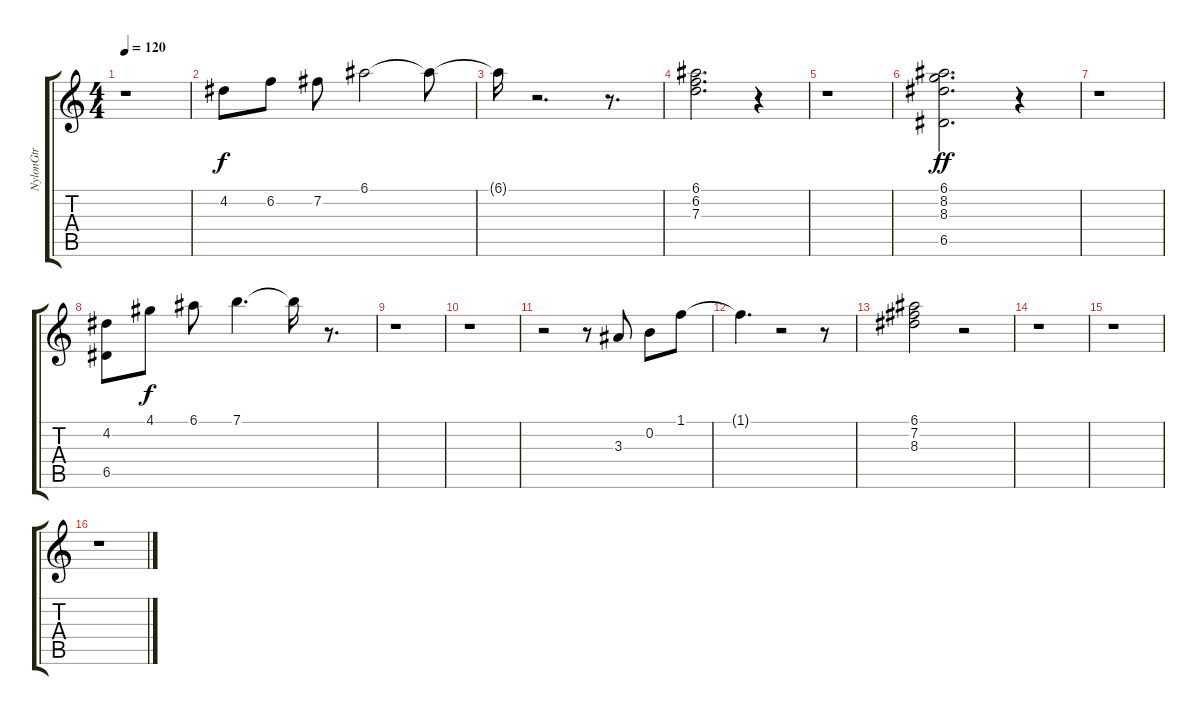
\track ("NylonGtr" "NylonGtr") {instrument acousticguitarnylon}
\staff {score tabs}
\tuning (E4 B3 G3 D3 A2 E2) {hide}
\ts (4 4)
\tempo 120
\clef g2
\ks c
r.1{dy f} |
4.2.8 6.2.8 7.2.8 6.1.2 6.1{t}.8 |
6.1{t}.16 r.2{d} r.8{d} |
(6.1 6.2 7.3).2{d} r.4 |
r.1 |
(6.1 8.2 8.3 6.5).2{d dy ff} r.4 |
r.1 |
(4.2 6.5).8 4.1.8{dy f} 6.1.8 7.1.4{d} 7.1{t}.16 r.8{d} |
r.1 |
r.1 |
r.2 r.8 3.3.8 0.2.8 1.1.8 |
1.1{t}.4{d} r.2 r.8 |
(6.1 7.2 8.3).2 r.2 |
r.1 |
r.1 |
r.1
